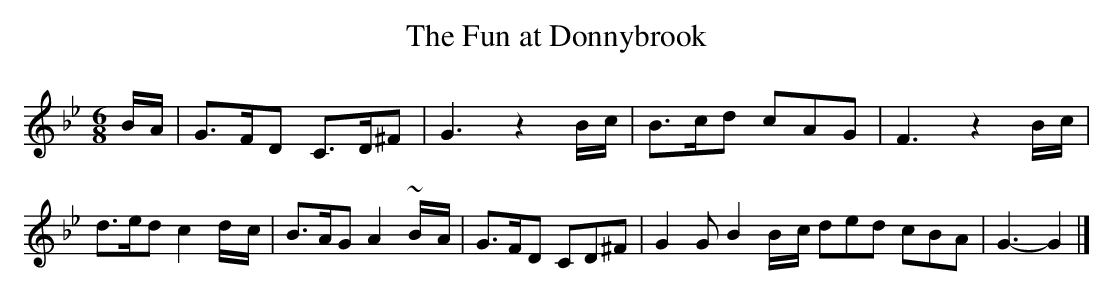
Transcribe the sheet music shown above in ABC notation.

X:1
T: The Fun at Donnybrook
M: 6/8
L: 1/8
K: Bb
B/2-A/2 | G>FD C>D^F | G3z2B/2-c/2 | B>cd cAG | F3z2B/2-c/2 |
d>ed c2 d/2-c/2 | B>AG A2 ~B/2-A/2 | G>FD CD^F | G2 G B2 B/2-c/2 \
ded cBA | G3-G2 |]
